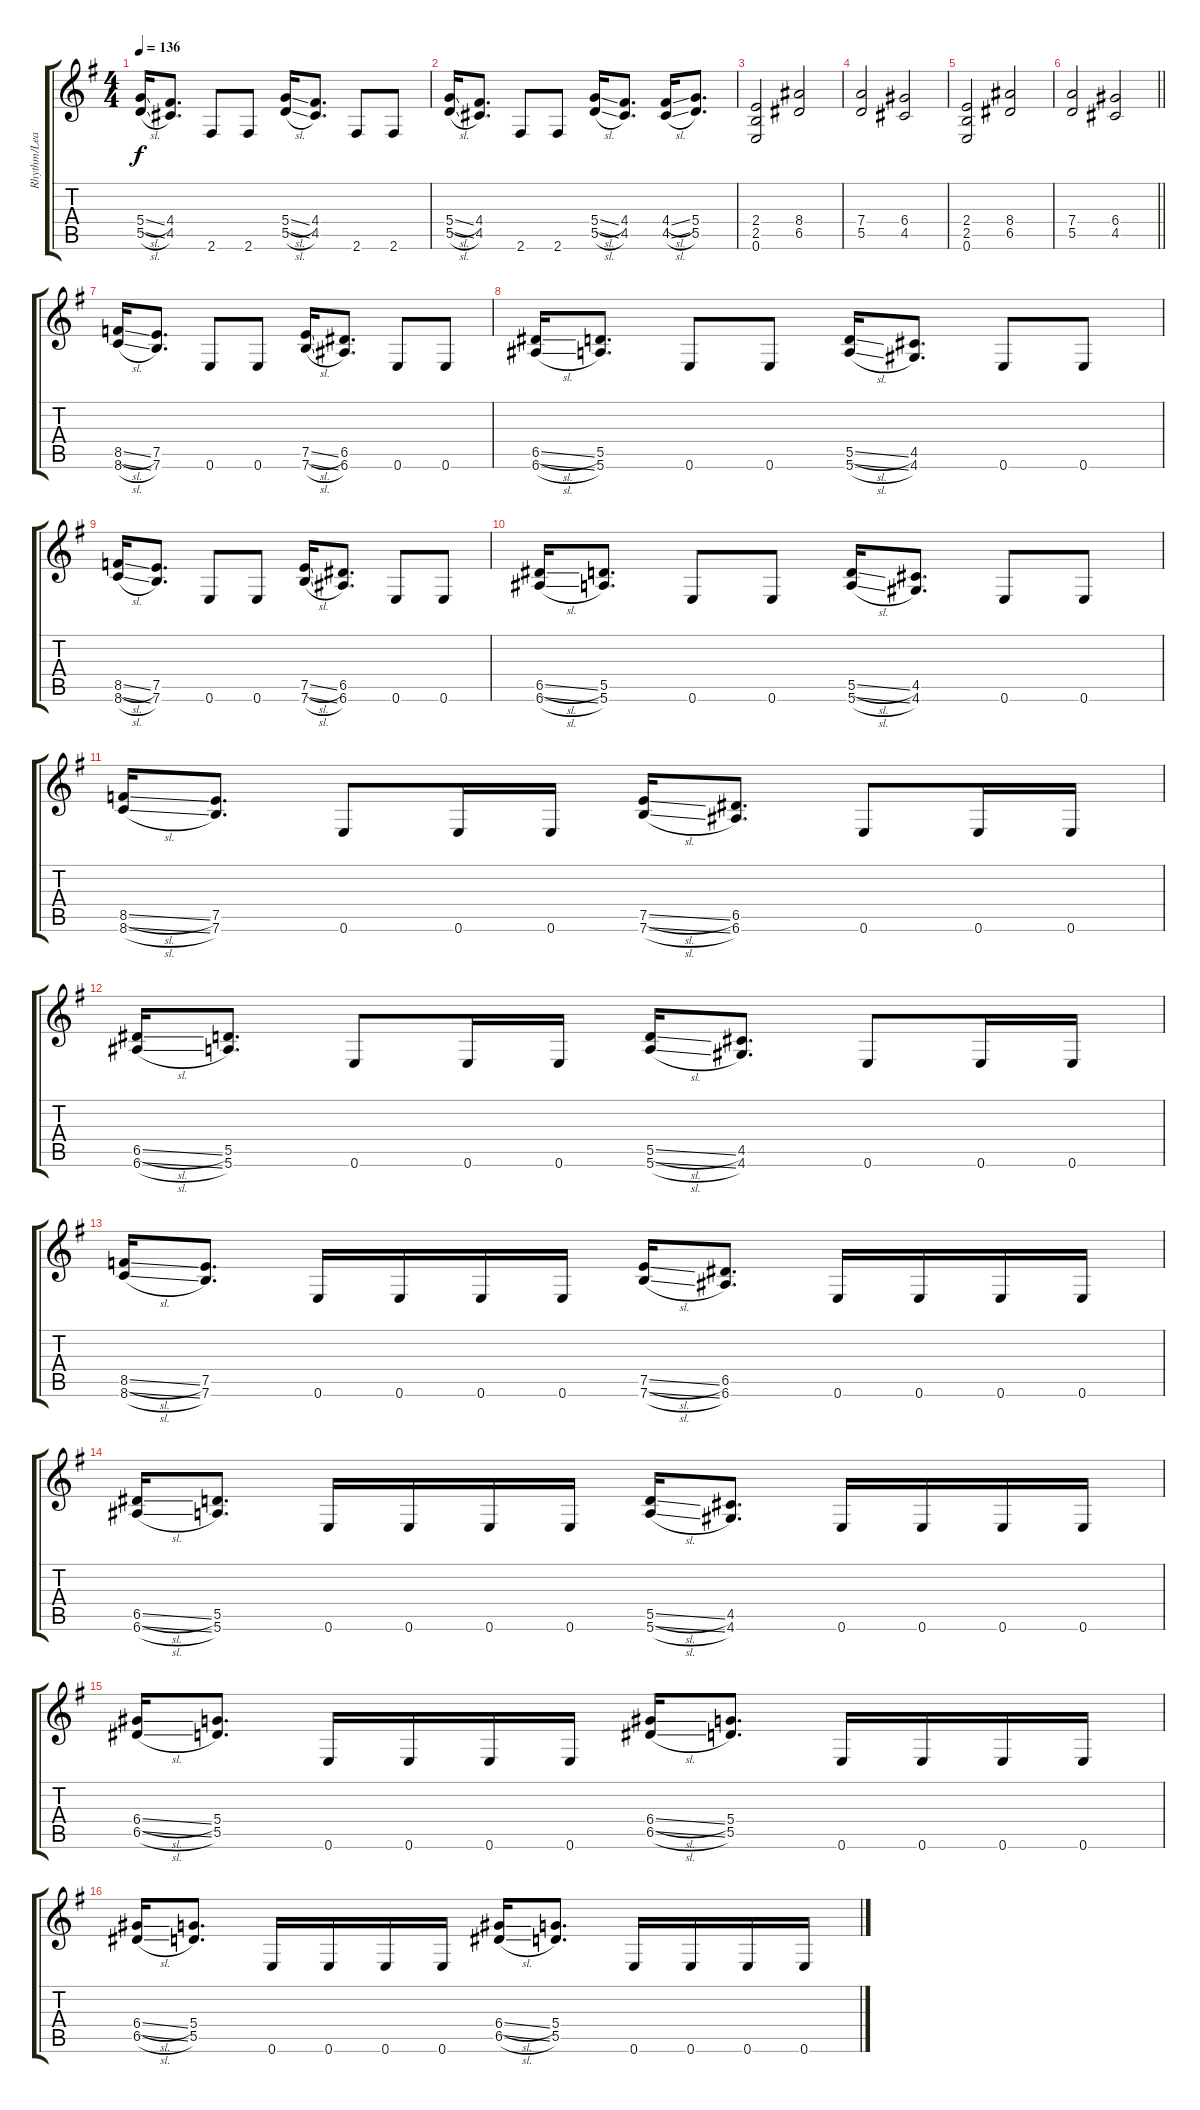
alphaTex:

\track ("Rhythm/Lead" "Rhythm/Lea") {instrument overdrivenguitar}
\staff {score tabs}
\tuning (E4 B3 G3 D3 A2 E2) {hide}
\ts (4 4)
\tempo 136
\clef g2
\ks eminor
(5.4{sl} 5.5{sl}).16{dy f} (4.4 4.5).8{d} 2.6.8 2.6.8 (5.4{sl} 5.5{sl}).16 (4.4 4.5).8{d} 2.6.8 2.6.8 |
(5.4{sl} 5.5{sl}).16 (4.4 4.5).8{d} 2.6.8 2.6.8 (5.4{sl} 5.5{sl}).16 (4.4 4.5).8{d} (4.4{sl} 4.5{sl}).16 (5.4 5.5).8{d} |
(2.4 2.5 0.6).2 (8.4 6.5).2 |
(7.4 5.5).2 (6.4 4.5).2 |
(2.4 2.5 0.6).2 (8.4 6.5).2 |
\barLineRight lightlight
(7.4 5.5).2 (6.4 4.5).2 |
(8.5{sl} 8.6{sl}).16 (7.5 7.6).8{d} 0.6.8 0.6.8 (7.5{sl} 7.6{sl}).16 (6.5 6.6).8{d} 0.6.8 0.6.8 |
(6.5{sl} 6.6{sl}).16 (5.5 5.6).8{d} 0.6.8 0.6.8 (5.5{sl} 5.6{sl}).16 (4.5 4.6).8{d} 0.6.8 0.6.8 |
(8.5{sl} 8.6{sl}).16 (7.5 7.6).8{d} 0.6.8 0.6.8 (7.5{sl} 7.6{sl}).16 (6.5 6.6).8{d} 0.6.8 0.6.8 |
(6.5{sl} 6.6{sl}).16 (5.5 5.6).8{d} 0.6.8 0.6.8 (5.5{sl} 5.6{sl}).16 (4.5 4.6).8{d} 0.6.8 0.6.8 |
(8.5{sl} 8.6{sl}).16 (7.5 7.6).8{d} 0.6.8 0.6.16 0.6.16 (7.5{sl} 7.6{sl}).16 (6.5 6.6).8{d} 0.6.8 0.6.16 0.6.16 |
(6.5{sl} 6.6{sl}).16 (5.5 5.6).8{d} 0.6.8 0.6.16 0.6.16 (5.5{sl} 5.6{sl}).16 (4.5 4.6).8{d} 0.6.8 0.6.16 0.6.16 |
(8.5{sl} 8.6{sl}).16 (7.5 7.6).8{d} 0.6.16 0.6.16 0.6.16 0.6.16 (7.5{sl} 7.6{sl}).16 (6.5 6.6).8{d} 0.6.16 0.6.16 0.6.16 0.6.16 |
(6.5{sl} 6.6{sl}).16 (5.5 5.6).8{d} 0.6.16 0.6.16 0.6.16 0.6.16 (5.5{sl} 5.6{sl}).16 (4.5 4.6).8{d} 0.6.16 0.6.16 0.6.16 0.6.16 |
(6.4{sl} 6.5{sl}).16 (5.4 5.5).8{d} 0.6.16 0.6.16 0.6.16 0.6.16 (6.4{sl} 6.5{sl}).16 (5.4 5.5).8{d} 0.6.16 0.6.16 0.6.16 0.6.16 |
(6.4{sl} 6.5{sl}).16 (5.4 5.5).8{d} 0.6.16 0.6.16 0.6.16 0.6.16 (6.4{sl} 6.5{sl}).16 (5.4 5.5).8{d} 0.6.16 0.6.16 0.6.16 0.6.16
